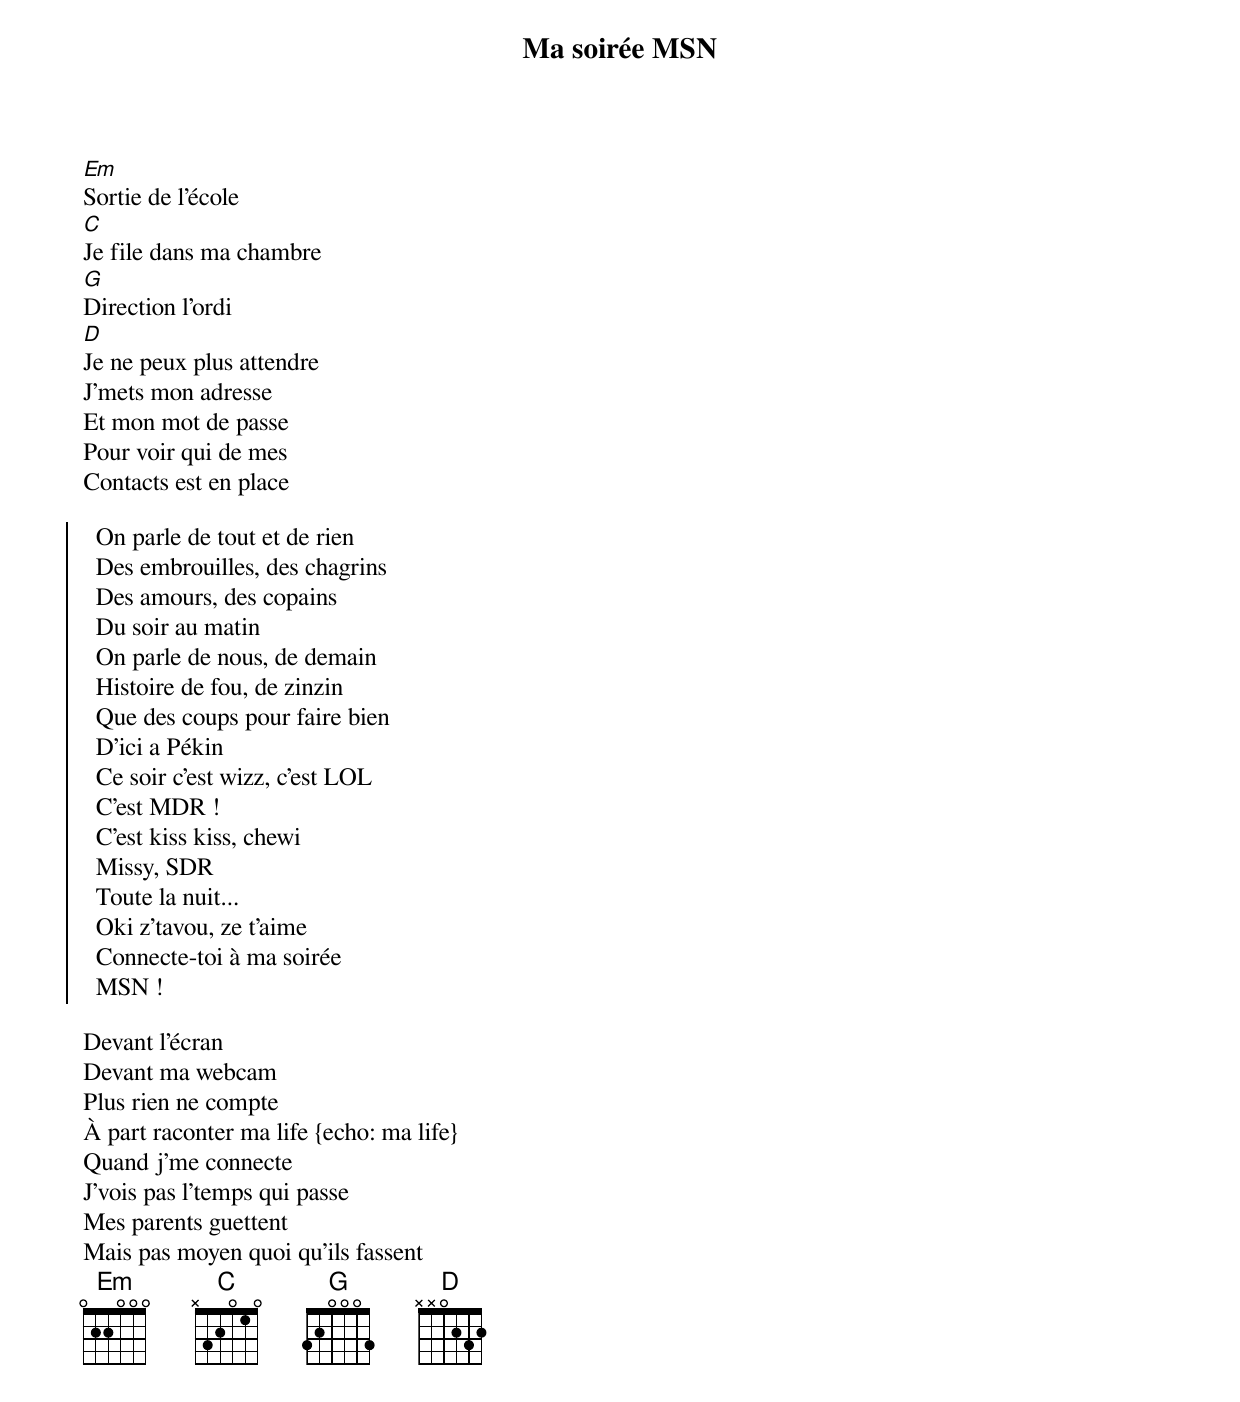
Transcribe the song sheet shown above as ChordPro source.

{title: Ma soirée MSN}
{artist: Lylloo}
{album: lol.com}
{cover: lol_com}
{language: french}
{columns: 2}
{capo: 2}
{define: Em frets 0 2 2 0 0 0}
{define: C frets X 3 2 0 1 0}
{define: G frets 3 2 0 0 0 3}
{define: D frets X X 0 2 3 2}

[Em]Sortie de l'école
[C]Je file dans ma chambre
[G]Direction l'ordi
[D]Je ne peux plus attendre
J'mets mon adresse
Et mon mot de passe
Pour voir qui de mes
Contacts est en place

{start_of_chorus}
  On parle de tout et de rien
  Des embrouilles, des chagrins
  Des amours, des copains
  Du soir au matin
  On parle de nous, de demain
  Histoire de fou, de zinzin
  Que des coups pour faire bien
  D'ici a Pékin
  Ce soir c'est wizz, c'est LOL
  C'est MDR !
  C'est kiss kiss, chewi
  Missy, SDR
  Toute la nuit...
  Oki z'tavou, ze t'aime
  Connecte-toi à ma soirée
  MSN !
{end_of_chorus}

Devant l'écran
Devant ma webcam
Plus rien ne compte
À part raconter ma life {echo: ma life}
Quand j'me connecte
J'vois pas l'temps qui passe
Mes parents guettent
Mais pas moyen quoi qu'ils fassent
